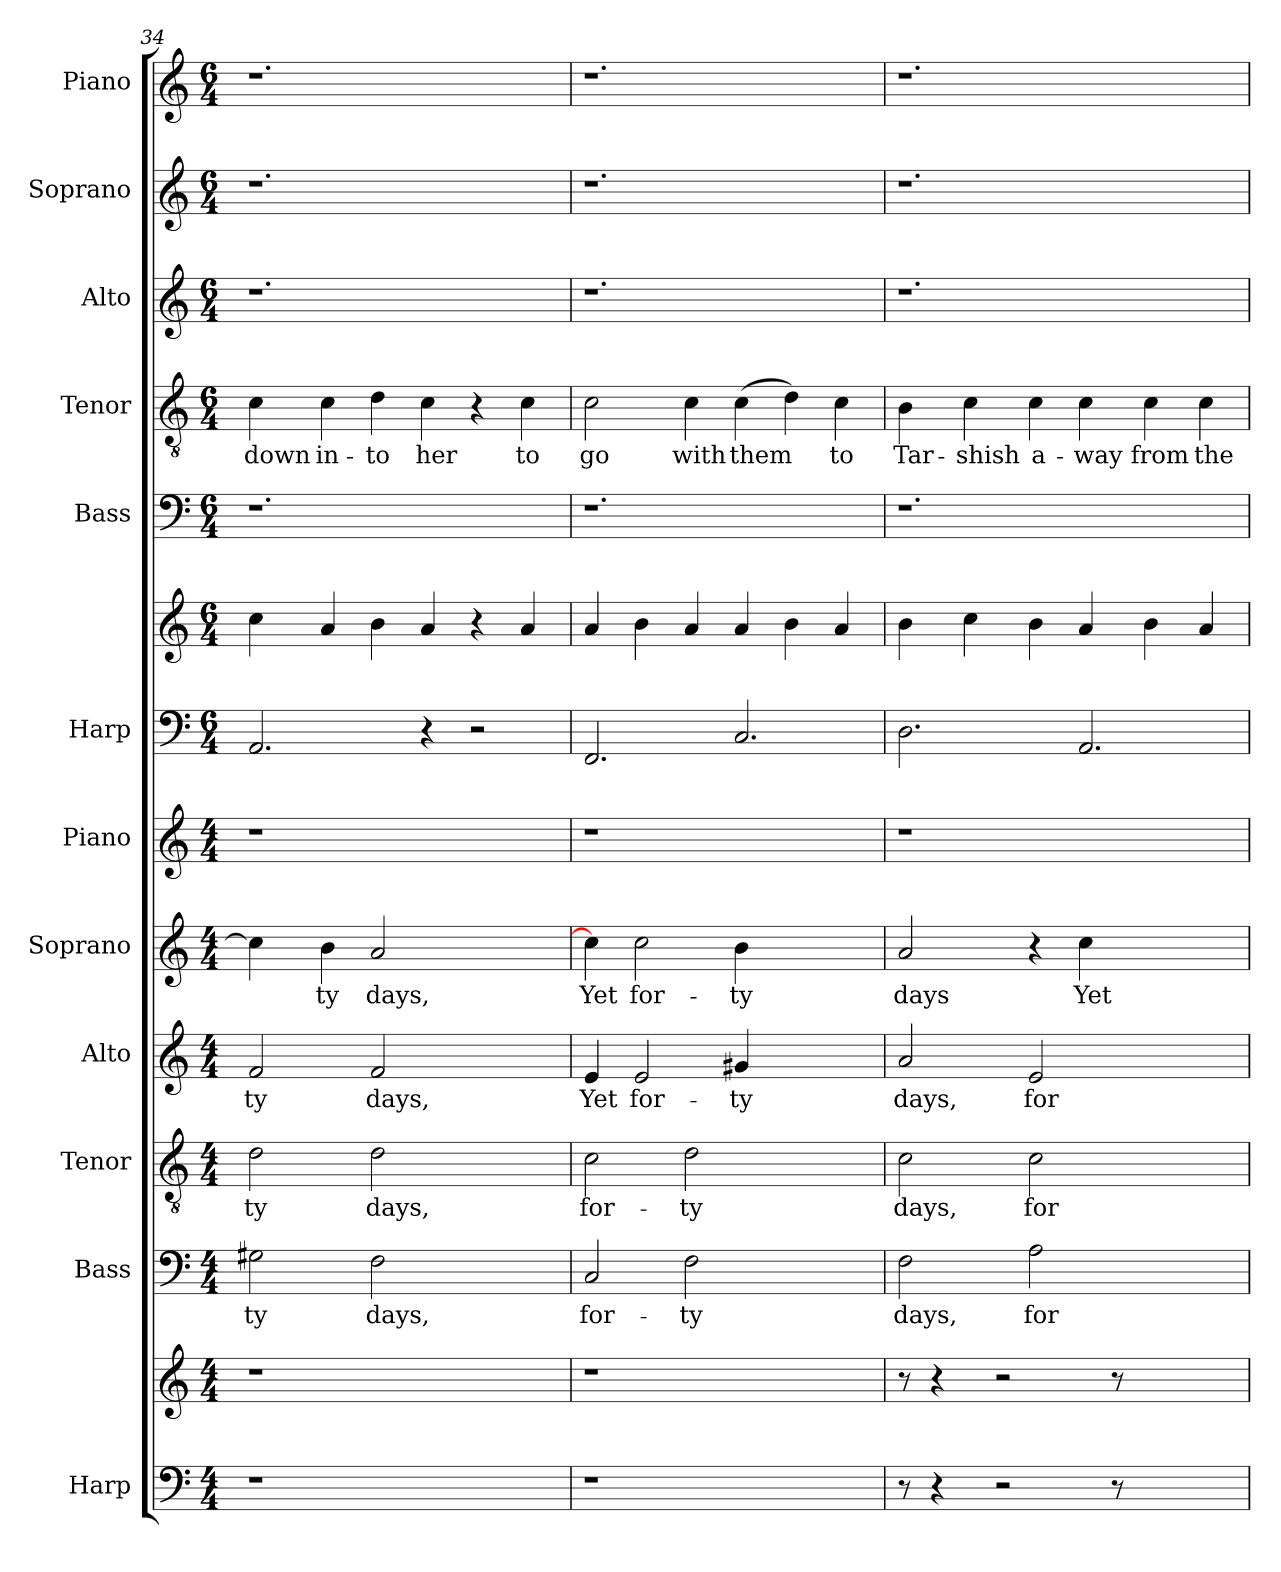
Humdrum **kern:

**kern	**kern	**kern	**text	**kern	**text	**kern	**text	**kern	**text	**kern	**kern	**kern	**kern	**kern	**text	**kern	**kern	**kern
*part12	*part12	*part11	*part11	*part10	*part10	*part9	*part9	*part8	*part8	*part7	*part6	*part6	*part5	*part4	*part4	*part3	*part2	*part1
*staff14	*staff13	*staff12	*staff12	*staff11	*staff11	*staff10	*staff10	*staff9	*staff9	*staff8	*staff7	*staff6	*staff5	*staff4	*staff4	*staff3	*staff2	*staff1
*I"Harp	*	*I"Bass	*	*I"Tenor	*	*I"Alto	*	*I"Soprano	*	*I"Piano	*I"Harp	*	*I"Bass	*I"Tenor	*	*I"Alto	*I"Soprano	*I"Piano
*I'Hrp.	*	*I'B.	*	*I'T.	*	*I'A.	*	*I'S.	*	*I'Pno	*I'Hrp.	*	*I'B.	*I'T.	*	*I'A.	*I'S.	*I'Pno
!!LO:PB:g=z
*clefF4	*clefG2	*clefF4	*	*clefGv2	*	*clefG2	*	*clefG2	*	*clefG2	*clefF4	*clefG2	*clefF4	*clefGv2	*	*clefG2	*clefG2	*clefG2
*k[]	*k[]	*k[]	*	*k[]	*	*k[]	*	*k[]	*	*k[]	*k[]	*k[]	*k[]	*k[]	*	*k[]	*k[]	*k[]
*M4/4	*M4/4	*M4/4	*	*M4/4	*	*M4/4	*	*M4/4	*	*M4/4	*M6/4	*M6/4	*M6/4	*M6/4	*	*M6/4	*M6/4	*M6/4
=34	=34	=34	=34	=34	=34	=34	=34	=34	=34	=34	=34	=34	=34	=34	=34	=34	=34	=34
!	!	!	!LO:LY:b	!	!LO:LY:b	!	!LO:LY:b	!	!	!	!	!	!	!	!LO:LY:b	!	!	!
1r	1r	2G#X\	-ty	2d\	-ty	2f/	-ty	4cc\]	.	1r	2.AA/	4cc\	1.r	4c\	down	1.r	1.r	1.r
!	!	!	!	!	!	!	!	!	!LO:LY:b	!	!	!	!	!	!LO:LY:b	!	!	!
.	.	.	.	.	.	.	.	4b\	-ty	.	.	4a/	.	4c\	in-	.	.	.
!	!	!	!LO:LY:b	!	!LO:LY:b	!	!LO:LY:b	!	!LO:LY:b	!	!	!	!	!	!LO:LY:b	!	!	!
.	.	2F\	days,	2d\	days,	2f/	days,	2a/	days,	.	.	4b\	.	4d\	-to	.	.	.
!	!	!	!	!	!	!	!	!	!	!	!	!	!	!	!LO:LY:b	!	!	!
.	.	.	.	.	.	.	.	.	.	.	4r	4a/	.	4c\	her	.	.	.
2ryy	2ryy	2ryy	.	2ryy	.	2ryy	.	2ryy	.	2ryy	2r	4r	.	4r	.	.	.	.
!	!	!	!	!	!	!	!	!	!	!	!	!	!	!	!LO:LY:b	!	!	!
.	.	.	.	.	.	.	.	.	.	.	.	4a/	.	4c\	to	.	.	.
!!LO:PB:g=z
=35	=35	=35	=35	=35	=35	=35	=35	=35	=35	=35	=35	=35	=35	=35	=35	=35	=35	=35
!	!	!	!LO:LY:b	!	!LO:LY:b	!	!LO:LY:b	!	!LO:LY:b	!	!	!	!	!	!LO:LY:b	!	!	!
1r	1r	2C/	for-	2c\	for-	4e/	Yet	4cc\]	Yet	1r	2.FF/	4a/	1.r	2c\	go	1.r	1.r	1.r
!	!	!	!	!	!	!	!LO:LY:b	!	!LO:LY:b	!	!	!	!	!	!	!	!	!
.	.	.	.	.	.	2e/	for-	2cc\	for-	.	.	4b\	.	.	.	.	.	.
!	!	!	!LO:LY:b	!	!LO:LY:b	!	!	!	!	!	!	!	!	!	!LO:LY:b	!	!	!
.	.	2F\	-ty	2d\	-ty	.	.	.	.	.	.	4a/	.	4c\	with	.	.	.
!	!	!	!	!	!	!	!LO:LY:b	!	!LO:LY:b	!	!	!	!	!	!LO:LY:b	!	!	!
.	.	.	.	.	.	4g#X/	-ty	4b\	-ty	.	2.C/	4a/	.	(>4c\	them	.	.	.
2ryy	2ryy	2ryy	.	2ryy	.	2ryy	.	2ryy	.	2ryy	.	4b\	.	4d\)	.	.	.	.
!	!	!	!	!	!	!	!	!	!	!	!	!	!	!	!LO:LY:b	!	!	!
.	.	.	.	.	.	.	.	.	.	.	.	4a/	.	4c\	to	.	.	.
=36	=36	=36	=36	=36	=36	=36	=36	=36	=36	=36	=36	=36	=36	=36	=36	=36	=36	=36
!	!	!	!LO:LY:b	!	!LO:LY:b	!	!LO:LY:b	!	!LO:LY:b	!	!	!	!	!	!LO:LY:b	!	!	!
8r	8r	2F\	days,	2c\	days,	2a/	days,	2a/	days	1r	2.D\	4b\	1.r	4B\	Tar-	1.r	1.r	1.r
4r	4r	.	.	.	.	.	.	.	.	.	.	.	.	.	.	.	.	.
!	!	!	!	!	!	!	!	!	!	!	!	!	!	!	!LO:LY:b	!	!	!
.	.	.	.	.	.	.	.	.	.	.	.	4cc\	.	4c\	-shish	.	.	.
2r	2r	.	.	.	.	.	.	.	.	.	.	.	.	.	.	.	.	.
!	!	!	!LO:LY:b	!	!LO:LY:b	!	!LO:LY:b	!	!	!	!	!	!	!	!LO:LY:b	!	!	!
.	.	2A\	for-	2c\	for-	2e/	for-	4r	.	.	.	4b\	.	4c\	a-	.	.	.
!	!	!	!	!	!	!	!	!	!LO:LY:b	!	!	!	!	!	!LO:LY:b	!	!	!
.	.	.	.	.	.	.	.	4cc\	Yet	.	2.AA/	4a/	.	4c\	-way	.	.	.
8r	8r	.	.	.	.	.	.	.	.	.	.	.	.	.	.	.	.	.
!	!	!	!	!	!	!	!	!	!	!	!	!	!	!	!LO:LY:b	!	!	!
2ryy	2ryy	2ryy	.	2ryy	.	2ryy	.	2ryy	.	2ryy	.	4b\	.	4c\	from	.	.	.
!	!	!	!	!	!	!	!	!	!	!	!	!	!	!	!LO:LY:b	!	!	!
.	.	.	.	.	.	.	.	.	.	.	.	4a/	.	4c\	the	.	.	.
=	=	=	=	=	=	=	=	=	=	=	=	=	=	=	=	=	=	=
*-	*-	*-	*-	*-	*-	*-	*-	*-	*-	*-	*-	*-	*-	*-	*-	*-	*-	*-
